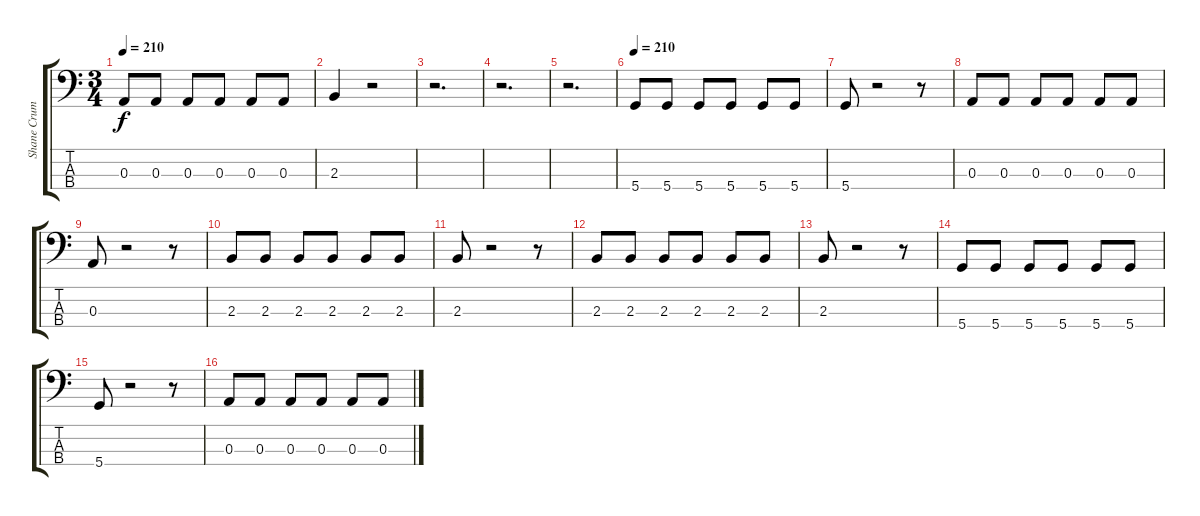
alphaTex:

\track ("Shane Crump - Bass" "Shane Crum") {instrument electricbassfinger}
\staff {score tabs}
\tuning (G2 D2 A1 D1) {hide}
\ts (3 4)
\tempo 210
\clef f4
\ks c
0.3.8{dy f} 0.3.8 0.3.8 0.3.8 0.3.8 0.3.8 |
2.3.4 r.2 |
r.2{d} |
r.2{d} |
r.2{d} |
\tempo 210
5.4.8 5.4.8 5.4.8 5.4.8 5.4.8 5.4.8 |
5.4.8 r.2 r.8 |
0.3.8 0.3.8 0.3.8 0.3.8 0.3.8 0.3.8 |
0.3.8 r.2 r.8 |
2.3.8 2.3.8 2.3.8 2.3.8 2.3.8 2.3.8 |
2.3.8 r.2 r.8 |
2.3.8 2.3.8 2.3.8 2.3.8 2.3.8 2.3.8 |
2.3.8 r.2 r.8 |
5.4.8 5.4.8 5.4.8 5.4.8 5.4.8 5.4.8 |
5.4.8 r.2 r.8 |
0.3.8 0.3.8 0.3.8 0.3.8 0.3.8 0.3.8
